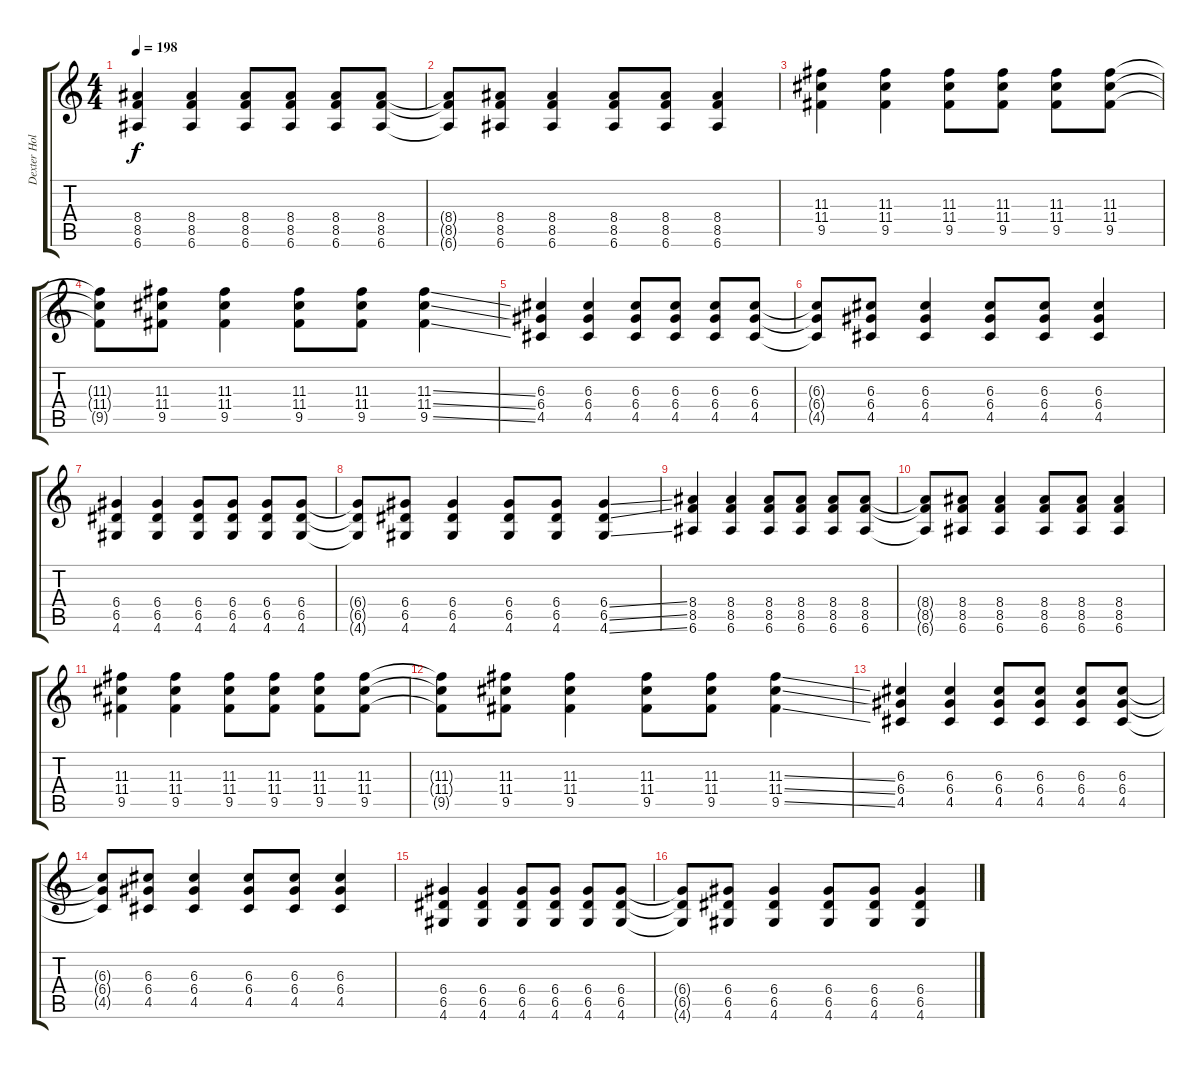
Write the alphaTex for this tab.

\track ("Dexter Holland" "Dexter Hol") {instrument distortionguitar}
\staff {score tabs}
\tuning (E4 B3 G3 D3 A2 E2) {hide}
\ts (4 4)
\tempo 198
\clef g2
\ks c
(8.4 8.5 6.6).4{dy f} (8.4 8.5 6.6).4 (8.4 8.5 6.6).8 (8.4 8.5 6.6).8 (8.4 8.5 6.6).8 (8.4 8.5 6.6).8 |
(8.4{t} 8.5{t} 6.6{t}).8 (8.4 8.5 6.6).8 (8.4 8.5 6.6).4 (8.4 8.5 6.6).8 (8.4 8.5 6.6).8 (8.4 8.5 6.6).4 |
(11.3 11.4 9.5).4 (11.3 11.4 9.5).4 (11.3 11.4 9.5).8 (11.3 11.4 9.5).8 (11.3 11.4 9.5).8 (11.3 11.4 9.5).8 |
(11.3{t} 11.4{t} 9.5{t}).8 (11.3 11.4 9.5).8 (11.3 11.4 9.5).4 (11.3 11.4 9.5).8 (11.3 11.4 9.5).8 (11.3{ss} 11.4{ss} 9.5{ss}).4 |
(6.3 6.4 4.5).4 (6.3 6.4 4.5).4 (6.3 6.4 4.5).8 (6.3 6.4 4.5).8 (6.3 6.4 4.5).8 (6.3 6.4 4.5).8 |
(6.3{t} 6.4{t} 4.5{t}).8 (6.3 6.4 4.5).8 (6.3 6.4 4.5).4 (6.3 6.4 4.5).8 (6.3 6.4 4.5).8 (6.3 6.4 4.5).4 |
(6.4 6.5 4.6).4 (6.4 6.5 4.6).4 (6.4 6.5 4.6).8 (6.4 6.5 4.6).8 (6.4 6.5 4.6).8 (6.4 6.5 4.6).8 |
(6.4{t} 6.5{t} 4.6{t}).8 (6.4 6.5 4.6).8 (6.4 6.5 4.6).4 (6.4 6.5 4.6).8 (6.4 6.5 4.6).8 (6.4{ss} 6.5{ss} 4.6{ss}).4 |
(8.4 8.5 6.6).4 (8.4 8.5 6.6).4 (8.4 8.5 6.6).8 (8.4 8.5 6.6).8 (8.4 8.5 6.6).8 (8.4 8.5 6.6).8 |
(8.4{t} 8.5{t} 6.6{t}).8 (8.4 8.5 6.6).8 (8.4 8.5 6.6).4 (8.4 8.5 6.6).8 (8.4 8.5 6.6).8 (8.4 8.5 6.6).4 |
(11.3 11.4 9.5).4 (11.3 11.4 9.5).4 (11.3 11.4 9.5).8 (11.3 11.4 9.5).8 (11.3 11.4 9.5).8 (11.3 11.4 9.5).8 |
(11.3{t} 11.4{t} 9.5{t}).8 (11.3 11.4 9.5).8 (11.3 11.4 9.5).4 (11.3 11.4 9.5).8 (11.3 11.4 9.5).8 (11.3{ss} 11.4{ss} 9.5{ss}).4 |
(6.3 6.4 4.5).4 (6.3 6.4 4.5).4 (6.3 6.4 4.5).8 (6.3 6.4 4.5).8 (6.3 6.4 4.5).8 (6.3 6.4 4.5).8 |
(6.3{t} 6.4{t} 4.5{t}).8 (6.3 6.4 4.5).8 (6.3 6.4 4.5).4 (6.3 6.4 4.5).8 (6.3 6.4 4.5).8 (6.3 6.4 4.5).4 |
(6.4 6.5 4.6).4 (6.4 6.5 4.6).4 (6.4 6.5 4.6).8 (6.4 6.5 4.6).8 (6.4 6.5 4.6).8 (6.4 6.5 4.6).8 |
(6.4{t} 6.5{t} 4.6{t}).8 (6.4 6.5 4.6).8 (6.4 6.5 4.6).4 (6.4 6.5 4.6).8 (6.4 6.5 4.6).8 (6.4 6.5{ss} 4.6).4
